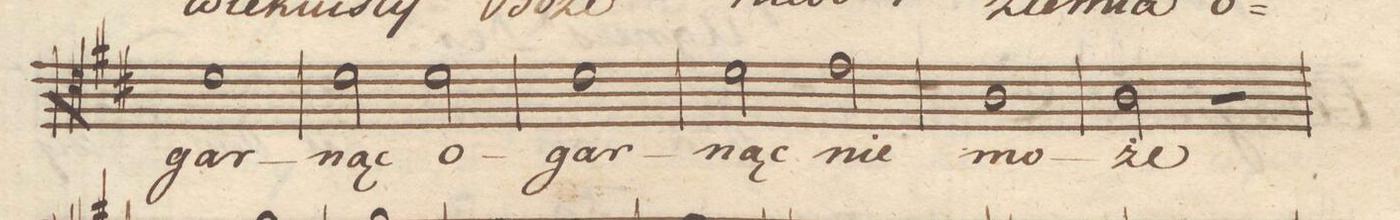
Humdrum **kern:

**kern	**text	**dynam
*I"Tenore.	*	*
*clefC4	*	*
*k[f#c#]	*	*
*met(c|)	*	*
*M2/2	*	*
1d\	-gar-	.
=58	=58	=58
2d\	-nąc	.
2d\	o-	.
=59	=59	=59
1d\	-gar-	.
=60	=60	=60
2d\	-nąc	.
2e\	nie	.
=61	=61	=61
1A\	mo-	.
=62	=62	=62
2A\	-że	.
2r	.	.
=63	=63	=63
*-	*-	*-
